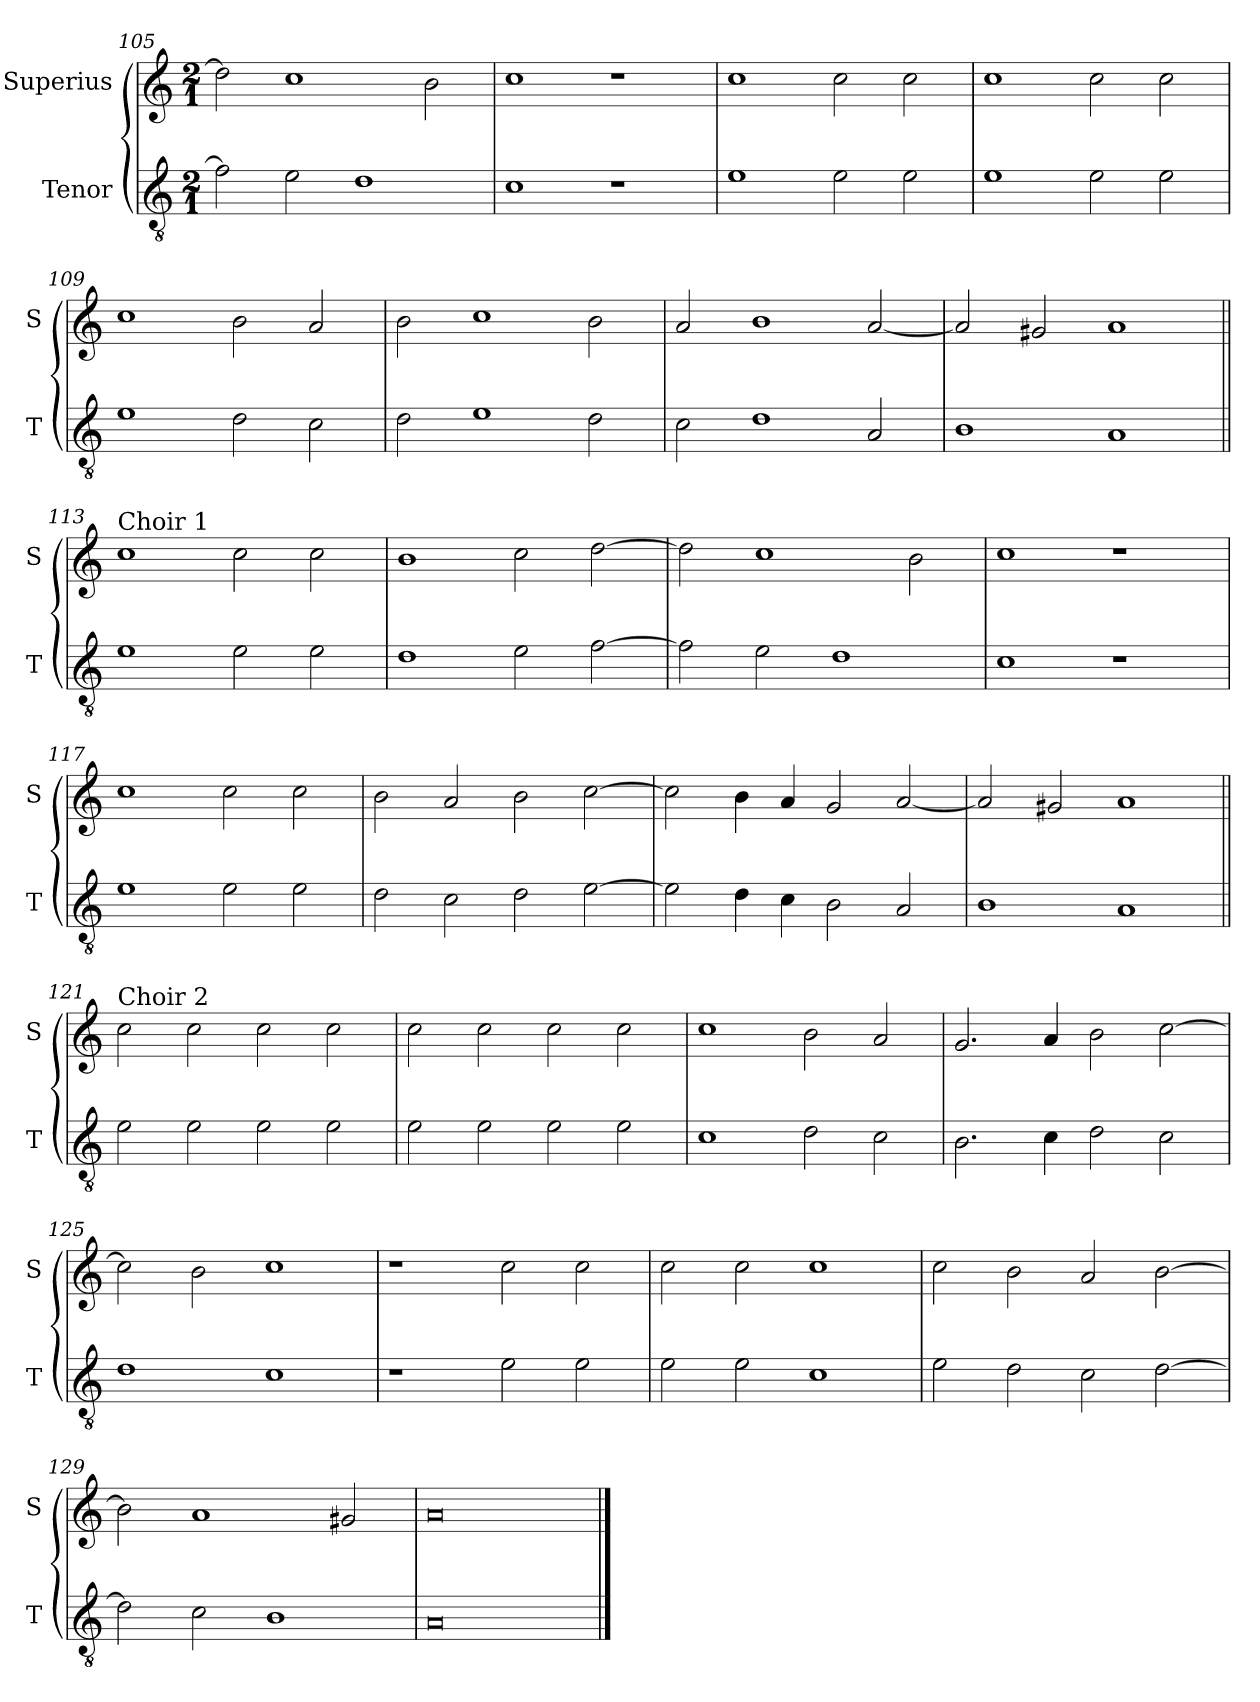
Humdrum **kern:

**kern	**kern
*part2	*part1
*staff2	*staff1
*I"Tenor	*I"Superius
*I'T	*I'S
*clefGv2	*clefG2
*k[]	*k[]
*M2/1	*M2/1
=105	=105
2f\]	2dd\]
2e\	1cc
1d	.
.	2b\
=106	=106
1c	1cc
1r	1r
=107	=107
1e	1cc
2e\	2cc\
2e\	2cc\
=108	=108
1e	1cc
2e\	2cc\
2e\	2cc\
=109	=109
1e	1cc
2d\	2b\
2c\	2a/
=110	=110
2d\	2b\
1e	1cc
2d\	2b\
=111	=111
2c\	2a/
1d	1b
2A/	[2a/
=112	=112
1B	2a/]
.	2g#X/
1A	1a
=113||	=113||
!	!LO:TX:a:t=Choir 1
1e	1cc
2e\	2cc\
2e\	2cc\
=114	=114
1d	1b
2e\	2cc\
[2f\	[2dd\
=115	=115
2f\]	2dd\]
2e\	1cc
1d	.
.	2b\
=116	=116
1c	1cc
1r	1r
=117	=117
1e	1cc
2e\	2cc\
2e\	2cc\
=118	=118
2d\	2b\
2c\	2a/
2d\	2b\
[2e\	[2cc\
=119	=119
2e\]	2cc\]
4d\	4b\
4c\	4a/
2B\	2g/
2A/	[2a/
=120	=120
1B	2a/]
.	2g#X/
1A	1a
=121||	=121||
!	!LO:TX:a:t=Choir 2
2e\	2cc\
2e\	2cc\
2e\	2cc\
2e\	2cc\
=122	=122
2e\	2cc\
2e\	2cc\
2e\	2cc\
2e\	2cc\
=123	=123
1c	1cc
2d\	2b\
2c\	2a/
=124	=124
2.B\	2.g/
4c\	4a/
2d\	2b\
2c\	[2cc\
=125	=125
1d	2cc\]
.	2b\
1c	1cc
=126	=126
1r	1r
2e\	2cc\
2e\	2cc\
=127	=127
2e\	2cc\
2e\	2cc\
1c	1cc
=128	=128
2e\	2cc\
2d\	2b\
2c\	2a/
[2d\	[2b\
=129	=129
2d\]	2b\]
2c\	1a
1B	.
.	2g#X/
=130	=130
0A	0a
==	==
*-	*-
